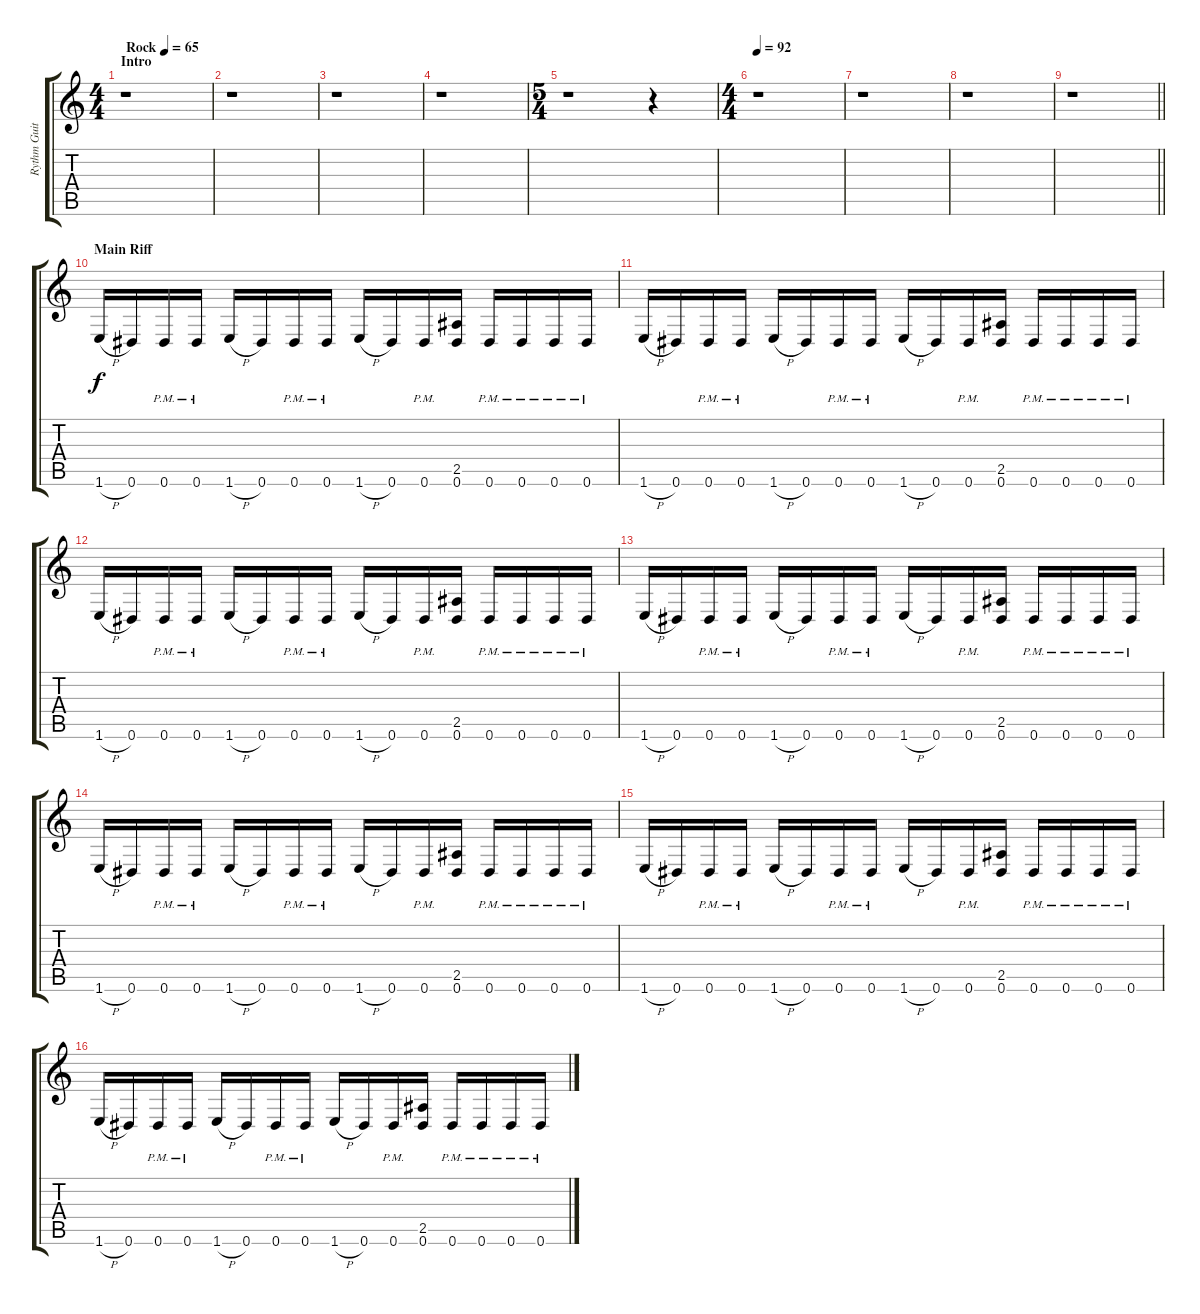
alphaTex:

\track ("Rythm Guitar I" "Rythm Guit") {instrument distortionguitar}
\staff {score tabs}
\tuning (Eb4 Bb3 Gb3 Db3 Ab2 Eb2) {hide}
\ts (4 4)
\section ("" "Intro")
\tempo (65 "Rock")
\clef g2
\ks c
r.1{dy f instrument distortionguitar} |
r.1 |
r.1 |
r.1 |
\ts (5 4)
r.1 r.4 |
\ts (4 4)
\tempo 92
r.1 |
r.1 |
r.1 |
\barLineRight lightlight
r.1 |
\section ("" "Main Riff")
1.6{h}.16{volume 15 balance 2 instrument distortionguitar} 0.6.16 0.6{pm}.16 0.6{pm}.16 1.6{h}.16 0.6.16 0.6{pm}.16 0.6{pm}.16 1.6{h}.16 0.6.16 0.6{pm}.16 (2.5 0.6).16 0.6{pm}.16 0.6{pm}.16 0.6{pm}.16 0.6{pm}.16 |
1.6{h}.16 0.6.16 0.6{pm}.16 0.6{pm}.16 1.6{h}.16 0.6.16 0.6{pm}.16 0.6{pm}.16 1.6{h}.16 0.6.16 0.6{pm}.16 (2.5 0.6).16 0.6{pm}.16 0.6{pm}.16 0.6{pm}.16 0.6{pm}.16 |
1.6{h}.16 0.6.16 0.6{pm}.16 0.6{pm}.16 1.6{h}.16 0.6.16 0.6{pm}.16 0.6{pm}.16 1.6{h}.16 0.6.16 0.6{pm}.16 (2.5 0.6).16 0.6{pm}.16 0.6{pm}.16 0.6{pm}.16 0.6{pm}.16 |
1.6{h}.16 0.6.16 0.6{pm}.16 0.6{pm}.16 1.6{h}.16 0.6.16 0.6{pm}.16 0.6{pm}.16 1.6{h}.16 0.6.16 0.6{pm}.16 (2.5 0.6).16 0.6{pm}.16 0.6{pm}.16 0.6{pm}.16 0.6{pm}.16 |
1.6{h}.16 0.6.16 0.6{pm}.16 0.6{pm}.16 1.6{h}.16 0.6.16 0.6{pm}.16 0.6{pm}.16 1.6{h}.16 0.6.16 0.6{pm}.16 (2.5 0.6).16 0.6{pm}.16 0.6{pm}.16 0.6{pm}.16 0.6{pm}.16 |
1.6{h}.16 0.6.16 0.6{pm}.16 0.6{pm}.16 1.6{h}.16 0.6.16 0.6{pm}.16 0.6{pm}.16 1.6{h}.16 0.6.16 0.6{pm}.16 (2.5 0.6).16 0.6{pm}.16 0.6{pm}.16 0.6{pm}.16 0.6{pm}.16 |
1.6{h}.16 0.6.16 0.6{pm}.16 0.6{pm}.16 1.6{h}.16 0.6.16 0.6{pm}.16 0.6{pm}.16 1.6{h}.16 0.6.16 0.6{pm}.16 (2.5 0.6).16 0.6{pm}.16 0.6{pm}.16 0.6{pm}.16 0.6{pm}.16
